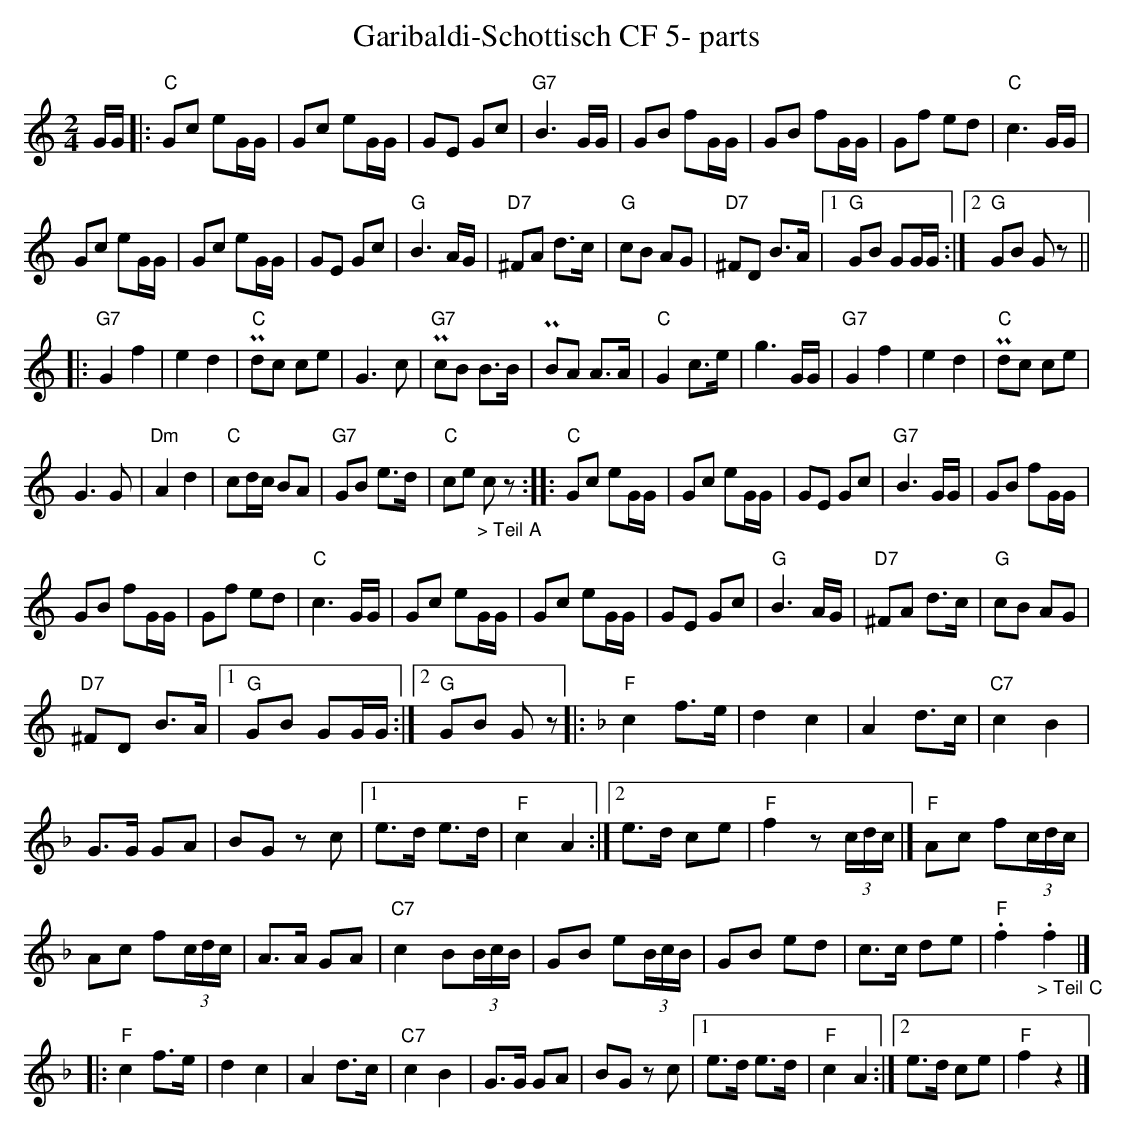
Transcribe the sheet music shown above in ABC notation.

X:1
T:Garibaldi-Schottisch CF 5- parts
M:2/4
L:1/16
K:Cmaj%%MIDI gchordon
GG |: "C"G2c2 e2GG | G2c2 e2GG | G2E2 G2c2 | "G7"B6GG | G2B2 f2GG | G2B2 f2GG | G2f2 e2d2 | "C"c6 GG |
G2c2 e2GG | G2c2 e2GG | G2E2 G2c2 | "G"B6AG | "D7"^F2A2 d3c | "G"c2B2 A2G2 | "D7"^F2D2 B3A |1 "G"G2B2 G2GG :|2 "G"G2B2 G2z2 ||
|: [L:1/8] "G7"G2f2 | e2d2 | "C"Pdc ce | G3c | "G7"PcB B>B | PBA A>A | "C"G2 c>e | g3G/2G/2 | "G7"G2f2 | \
e2d2 | "C"Pdc ce |
G3G | "Dm"A2d2 | "C"cd/2c/2 BA | "G7"GB e>d | "C"ce "_> Teil A"cz ::[L:1/16] "C"G2c2 e2GG | G2c2 e2GG | \
G2E2 G2c2 | "G7"B6GG | G2B2 f2GG |
G2B2 f2GG | G2f2 e2d2 | "C"c6 GG | \
G2c2 e2GG | G2c2 e2GG | G2E2 G2c2 | "G"B6AG | "D7"^F2A2 d3c | \
"G"c2B2 A2G2 |
"D7"^F2D2 B3A |1 "G"G2B2 G2GG :|2 "G"G2B2 G2z2 |: [K:Fmaj] [L:1/8] "F"c2 f>e | d2c2 | \
A2 d>c | "C7"c2B2 |
G>G GA | BG zc |1 e>d e>d | "F"c2A2 :|2 e>d ce | "F"f2 z(3c/2d/2c/2 |]\
"F"Ac f(3c/2d/2c/2 |
Ac f(3c/2d/2c/2 | A>A GA | "C7"c2 B(3B/2c/2B/2 | GB e(3B/2c/2B/2 | GB ed | c>c de | "F".f2 "_> Teil C".f2 |]
|:[K:Fmaj] "F"c2 f>e | d2c2 | A2 d>c | "C7"c2B2 | G>G GA | BG zc |1 e>d e>d | "F"c2A2 :|2 e>d ce | "F"f2 z2 |]
